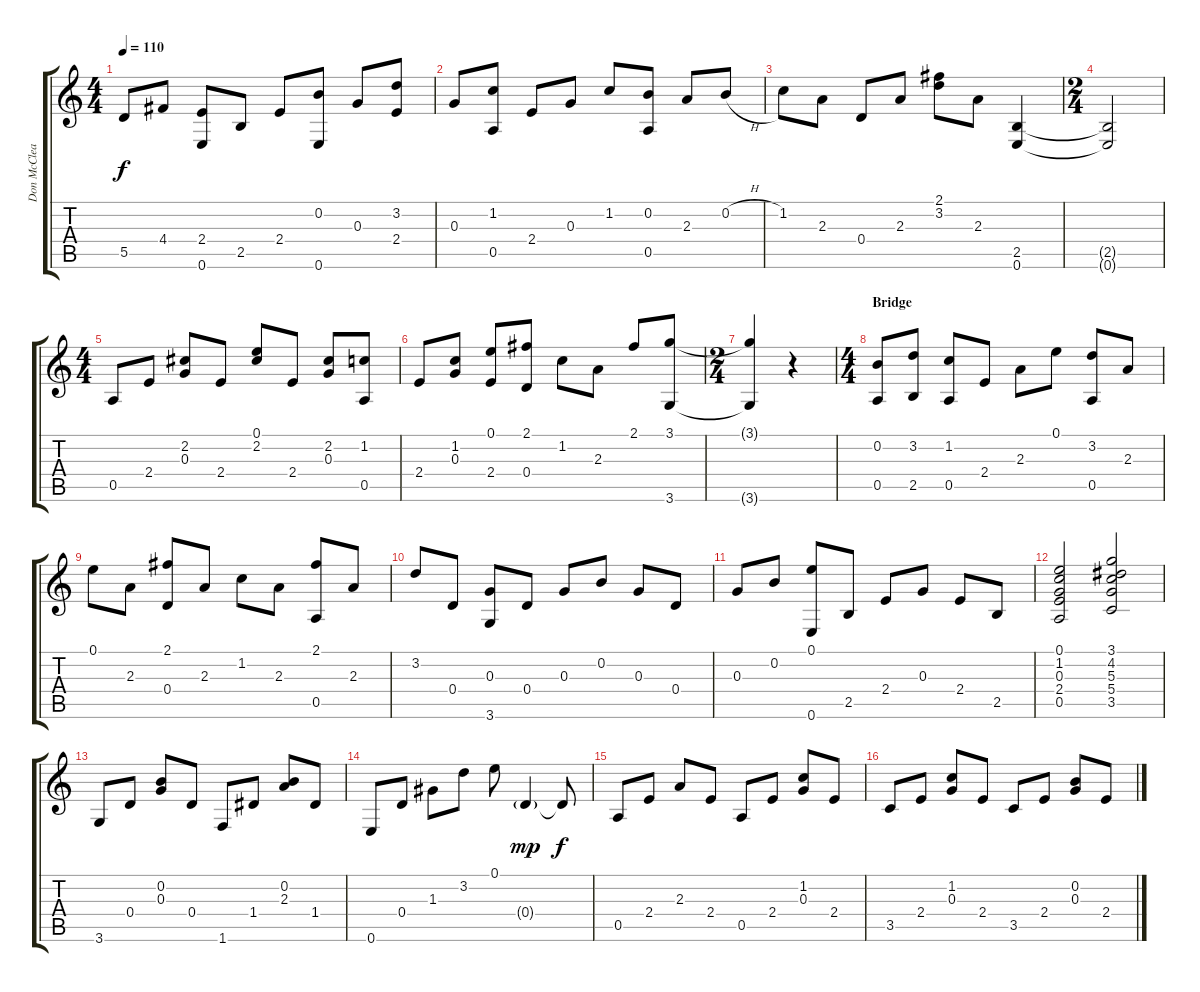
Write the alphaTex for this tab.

\track ("Don McClean - Acoustic Guitar" "Don McClea") {instrument acousticguitarsteel}
\staff {score tabs}
\tuning (E4 B3 G3 D3 A2 E2) {hide}
\ts (4 4)
\tempo 110
\clef g2
\ks c
5.5.8{dy f} 4.4.8 (2.4 0.6).8 2.5.8 2.4.8 (0.2 0.6).8 0.3.8 (3.2 2.4).8 |
0.3.8 (1.2 0.5).8 2.4.8 0.3.8 1.2.8 (0.2 0.5).8 2.3.8 0.2{h}.8 |
1.2.8 2.3.8 0.4.8 2.3.8 (2.1 3.2).8 2.3.8 (2.5 0.6).4 |
\ts (2 4)
(2.5{t} 0.6{t}).2 |
\ts (4 4)
0.5.8 2.4.8 (2.2 0.3).8 2.4.8 (0.1 2.2).8 2.4.8 (2.2 0.3).8 (1.2 0.5).8 |
2.4.8 (1.2 0.3).8 (0.1 2.4).8 (2.1 0.4).8 1.2.8 2.3.8 2.1.8 (3.1 3.6).8 |
\ts (2 4)
(3.1{t} 3.6{t}).4 r.4 |
\ts (4 4)
\section ("" "Bridge")
(0.2 0.5).8 (3.2 2.5).8 (1.2 0.5).8 2.4.8 2.3.8 0.1.8 (3.2 0.5).8 2.3.8 |
0.1.8 2.3.8 (2.1 0.4).8 2.3.8 1.2.8 2.3.8 (2.1 0.5).8 2.3.8 |
3.2.8 0.4.8 (0.3 3.6).8 0.4.8 0.3.8 0.2.8 0.3.8 0.4.8 |
0.3.8 0.2.8 (0.1 0.6).8 2.5.8 2.4.8 0.3.8 2.4.8 2.5.8 |
(0.1 1.2 0.3 2.4 0.5).2 (3.1 4.2 5.3 5.4 3.5).2 |
3.6.8 0.4.8 (0.2 0.3).8 0.4.8 1.6.8 1.4.8 (0.2 2.3).8 1.4.8 |
0.6.8 0.4.8 1.3.8 3.2.8 0.1.8 0.4{g}.4{dy mp} 0.4{t}.8{dy f} |
0.5.8 2.4.8 2.3.8 2.4.8 0.5.8 2.4.8 (1.2 0.3).8 2.4.8 |
3.5.8 2.4.8 (1.2 0.3).8 2.4.8 3.5.8 2.4.8 (0.2 0.3).8 2.4.8
